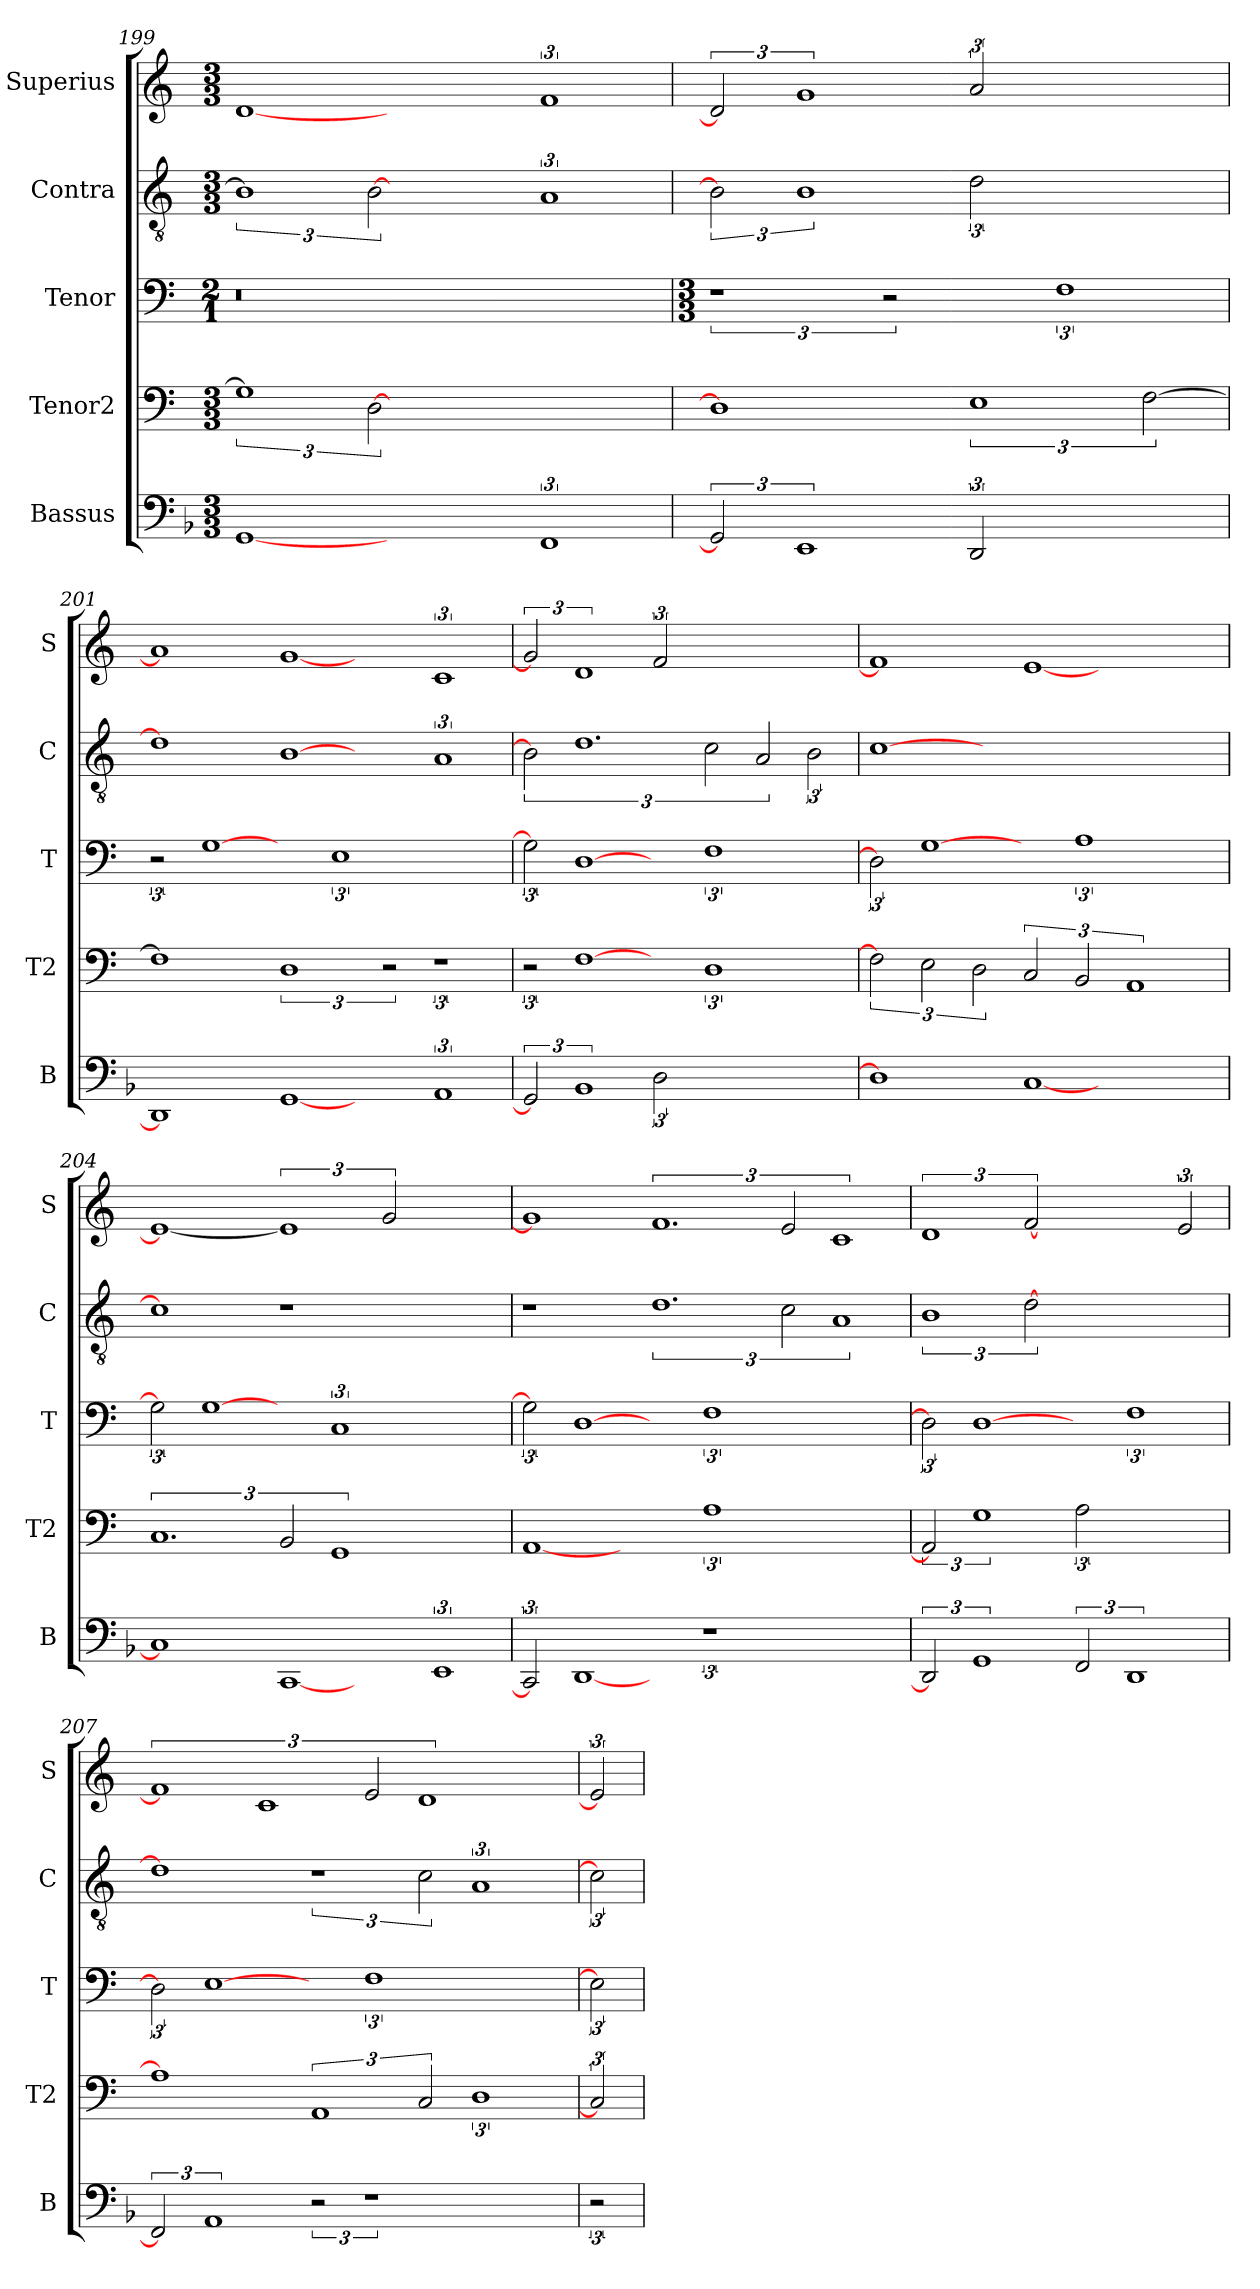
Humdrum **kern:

**kern	**kern	**kern	**kern	**kern
*part5	*part4	*part3	*part2	*part1
*staff5	*staff4	*staff3	*staff2	*staff1
*I"Bassus	*I"Tenor2	*I"Tenor	*I"Contra	*I"Superius
*I'B	*I'T2	*I'T	*I'C	*I'S
*clefF4	*clefF4	*clefF4	*clefGv2	*clefG2
*k[b-]	*k[]	*k[]	*k[]	*k[]
*M3/3	*M3/3	*M2/1	*M3/3	*M3/3
=199	=199	=199	=199	=199
[1GG	3%2G]	0r	3%2B]	[1d
.	[3D	.	[3B	.
3ryy	1ryy	.	3ryy	3ryy
3%2FF	.	.	3%2A	3%2f
=200	=200	=200	=200	=200
*	*	*M3/3	*	*
3GG]	1D]	3%2r	3B]	3d]
3%2EE	.	.	3%2B	3%2g
.	.	3r	.	.
[3DD	3%2E	3ryy	[3d	[3a
3%2ryy	.	3%2F\	3%2ryy	3%2ryy
.	[3F	.	.	.
=201	=201	=201	=201	=201
1DD]	1F]	3r	1d]	1a]
.	.	[1G\	.	.
[1GG	3%2D	.	[1B	[1g
.	.	3%2E\	.	.
.	3r	.	.	.
3%2AA	3%2r	3%2ryy	3%2A	3%2c
=202	=202	=202	=202	=202
3GG]	3r	3G\]	3B]	3g]
3%2BB-	[1F	[1D\	3%2.d	3%2d
[3D	.	.	.	[3f
1ryy	3%2D	3%2F\	3c\	1ryy
.	.	.	3A/	.
.	3ryy	3ryy	3B\	.
=203	=203	=203	=203	=203
1D]	3F]	3D\]	[1c	1f]
.	3E\	[1G\	.	.
.	3D\	.	.	.
[1C	3C/	.	3%4ryy	[1e
.	3BB/	3%2A\	.	.
.	3%2AA	.	.	.
3ryy	.	3ryy	.	3ryy
=204	=204	=204	=204	=204
1C]	3%2.C	3G\]	1c]	1e_
.	.	[1G\	.	.
[1CC	3BB/	.	1r	3%2e]
.	3%2GG	3%2C/	.	.
.	.	.	.	[3g
3%2EE	3%2ryy	3%2ryy	3%2ryy	3%2ryy
=205	=205	=205	=205	=205
3CC]	[1AA	3G\]	1r	1g]
[1DD	.	[1D\	.	.
.	3ryy	.	3%2.d	3%2.f
3%2r	3%2A	3%2F\	.	.
1ryy	1ryy	1ryy	3c\	3e/
.	.	.	3%2A	3%2c
=206	=206	=206	=206	=206
3DD]	3AA]	3D\]	3%2B	3%2d
3%2GG	3%2G	[1D\	.	.
.	.	.	[3d	[3f
[3FF	[3A	.	1ryy	3%2ryy
3%2DD	3%2ryy	3%2F\	.	.
.	.	.	.	3e/
=207	=207	=207	=207	=207
3FF]	1A]	3D\]	1d]	3%2f]
3%2AA	.	[1E\	.	.
.	.	.	.	3%2c
3r	3%2AA	.	3%2r	.
3%2r	.	3%2F\	.	[3e
.	[3C	.	[3c	3%2d
3%2ryy	3%2D	3%2ryy	3%2A	.
.	.	.	.	3ryy
=208	=208	=208	=208	=208
3r	3C]	3E\]	3c]	3e]
=	=	=	=	=
*-	*-	*-	*-	*-
